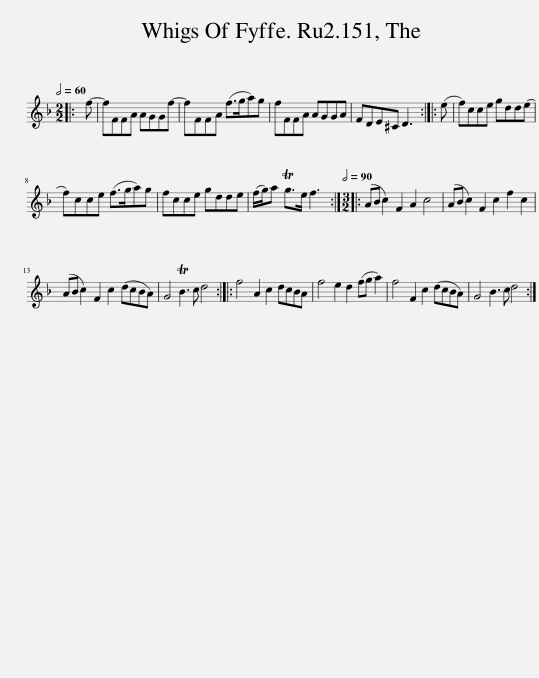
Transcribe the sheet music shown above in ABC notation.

X:1
L:1/8
Q:1/2=60
M:2/2
I:linebreak $
K:F
V:1 treble
V:1
|: f- | fFFA AGGf- | fFFA (f>ga)g | fFFA AGGA | FDE^C D3 :: %5
 (e | f)cce gdd(e |$ f)cce (f>ga)g | fcce gdde | (f/g/)a Tg>e f3 :: %10
[M:3/2][Q:1/2=90] (AB c2) F2 A2 c4 | (AB c2) F2 c2 f2 c2 |$ (AB c2) F2 c2 (dcBA) | G4 TB3 c d4 :: f4 A2 c2 dcBA | %15
 f4 e2 d2 (fg a2) | f4 F2 c2 (dcBA) | G4 B3 c d4 :| %18
